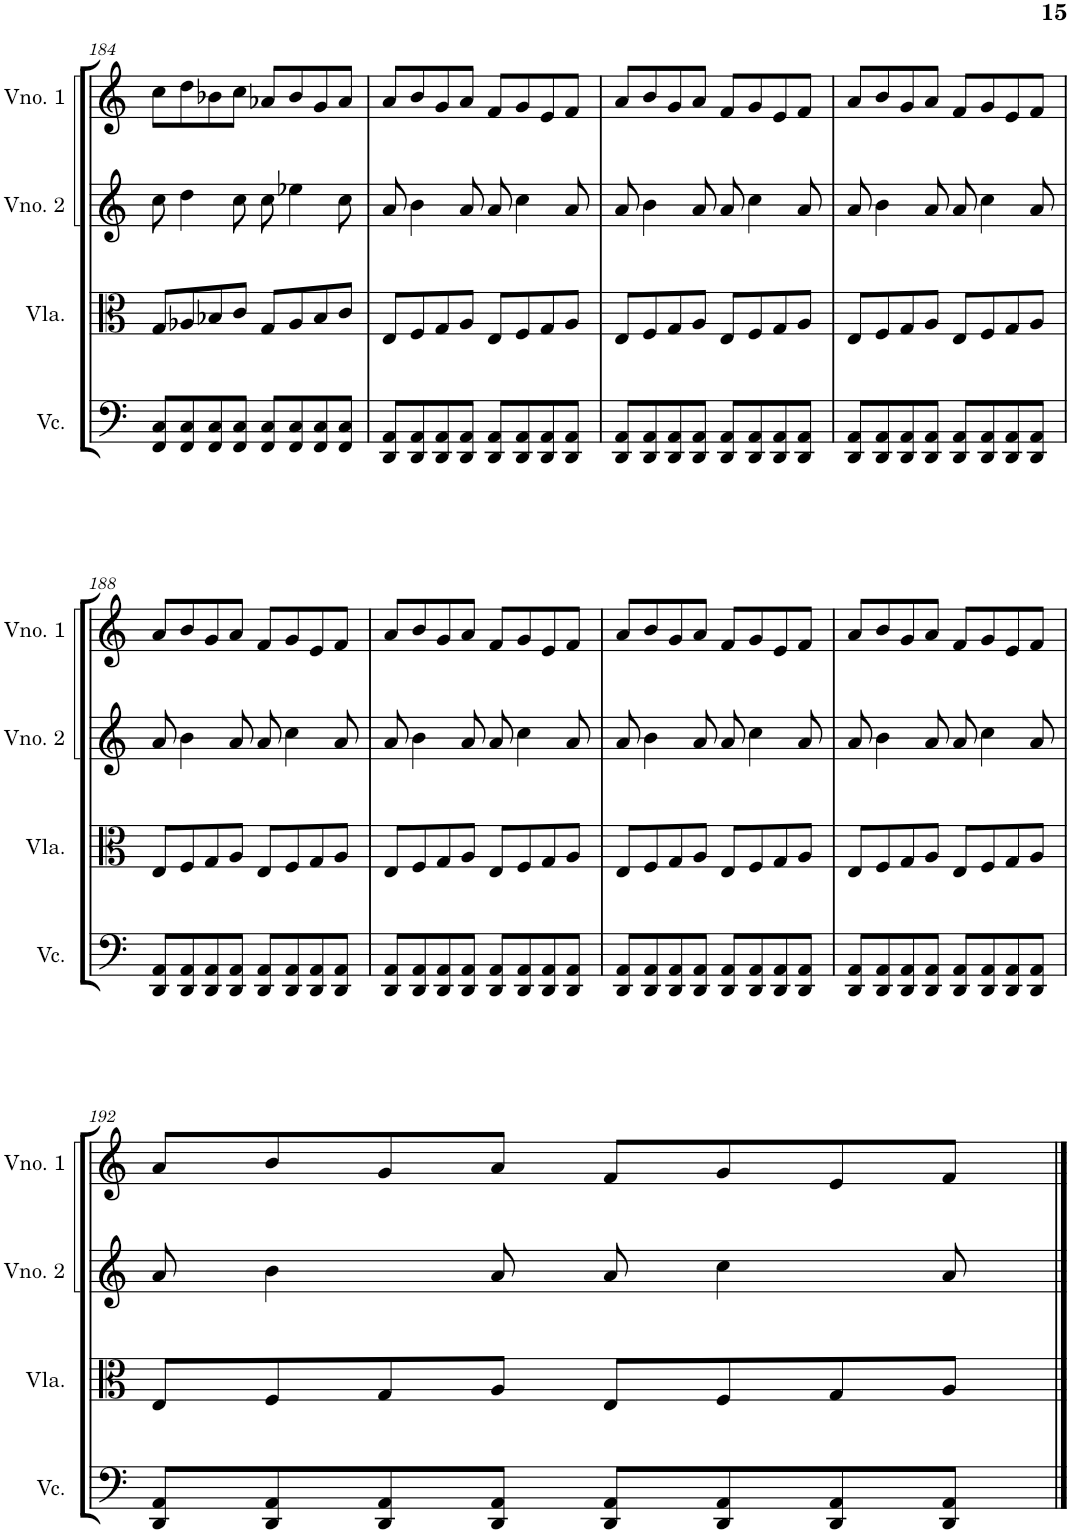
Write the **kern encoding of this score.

**kern	**kern	**kern	**kern
*part4	*part3	*part2	*part1
*staff4	*staff3	*staff2	*staff1
*I"Violoncelo	*I"Viola	*I"Violino 2	*I"Violino 1
*I'Vc.	*I'Vla.	*I'Vno. 2	*I'Vno. 1
!!LO:PB:g=z
*clefF4	*clefC3	*clefG2	*clefG2
*k[]	*k[]	*k[]	*k[]
*M4/4	*M4/4	*M4/4	*M4/4
=184	=184	=184	=184
8FF/ 8C/L	8G/L	8cc\	8cc\L
8FF/ 8C/	8A-X/	4dd\	8dd\
8FF/ 8C/	8B-X/	.	8b-X\
8FF/ 8C/J	8c/J	8cc\	8cc\J
8FF/ 8C/L	8G/L	8cc\	8a-X/L
8FF/ 8C/	8A-/	4ee-X\	8b-/
8FF/ 8C/	8B-/	.	8g/
8FF/ 8C/J	8c/J	8cc\	8a-/J
=185	=185	=185	=185
8DD/ 8AA/L	8E/L	8a/	8a/L
8DD/ 8AA/	8F/	4b\	8b/
8DD/ 8AA/	8G/	.	8g/
8DD/ 8AA/J	8A/J	8a/	8a/J
8DD/ 8AA/L	8E/L	8a/	8f/L
8DD/ 8AA/	8F/	4cc\	8g/
8DD/ 8AA/	8G/	.	8e/
8DD/ 8AA/J	8A/J	8a/	8f/J
=186	=186	=186	=186
8DD/ 8AA/L	8E/L	8a/	8a/L
8DD/ 8AA/	8F/	4b\	8b/
8DD/ 8AA/	8G/	.	8g/
8DD/ 8AA/J	8A/J	8a/	8a/J
8DD/ 8AA/L	8E/L	8a/	8f/L
8DD/ 8AA/	8F/	4cc\	8g/
8DD/ 8AA/	8G/	.	8e/
8DD/ 8AA/J	8A/J	8a/	8f/J
=187	=187	=187	=187
8DD/ 8AA/L	8E/L	8a/	8a/L
8DD/ 8AA/	8F/	4b\	8b/
8DD/ 8AA/	8G/	.	8g/
8DD/ 8AA/J	8A/J	8a/	8a/J
8DD/ 8AA/L	8E/L	8a/	8f/L
8DD/ 8AA/	8F/	4cc\	8g/
8DD/ 8AA/	8G/	.	8e/
8DD/ 8AA/J	8A/J	8a/	8f/J
!!LO:LB:g=z
=188	=188	=188	=188
8DD/ 8AA/L	8E/L	8a/	8a/L
8DD/ 8AA/	8F/	4b\	8b/
8DD/ 8AA/	8G/	.	8g/
8DD/ 8AA/J	8A/J	8a/	8a/J
8DD/ 8AA/L	8E/L	8a/	8f/L
8DD/ 8AA/	8F/	4cc\	8g/
8DD/ 8AA/	8G/	.	8e/
8DD/ 8AA/J	8A/J	8a/	8f/J
=189	=189	=189	=189
8DD/ 8AA/L	8E/L	8a/	8a/L
8DD/ 8AA/	8F/	4b\	8b/
8DD/ 8AA/	8G/	.	8g/
8DD/ 8AA/J	8A/J	8a/	8a/J
8DD/ 8AA/L	8E/L	8a/	8f/L
8DD/ 8AA/	8F/	4cc\	8g/
8DD/ 8AA/	8G/	.	8e/
8DD/ 8AA/J	8A/J	8a/	8f/J
=190	=190	=190	=190
8DD/ 8AA/L	8E/L	8a/	8a/L
8DD/ 8AA/	8F/	4b\	8b/
8DD/ 8AA/	8G/	.	8g/
8DD/ 8AA/J	8A/J	8a/	8a/J
8DD/ 8AA/L	8E/L	8a/	8f/L
8DD/ 8AA/	8F/	4cc\	8g/
8DD/ 8AA/	8G/	.	8e/
8DD/ 8AA/J	8A/J	8a/	8f/J
=191	=191	=191	=191
8DD/ 8AA/L	8E/L	8a/	8a/L
8DD/ 8AA/	8F/	4b\	8b/
8DD/ 8AA/	8G/	.	8g/
8DD/ 8AA/J	8A/J	8a/	8a/J
8DD/ 8AA/L	8E/L	8a/	8f/L
8DD/ 8AA/	8F/	4cc\	8g/
8DD/ 8AA/	8G/	.	8e/
8DD/ 8AA/J	8A/J	8a/	8f/J
!!LO:LB:g=z
=192	=192	=192	=192
8DD/ 8AA/L	8E/L	8a/	8a/L
8DD/ 8AA/	8F/	4b\	8b/
8DD/ 8AA/	8G/	.	8g/
8DD/ 8AA/J	8A/J	8a/	8a/J
8DD/ 8AA/L	8E/L	8a/	8f/L
8DD/ 8AA/	8F/	4cc\	8g/
8DD/ 8AA/	8G/	.	8e/
8DD/ 8AA/J	8A/J	8a/	8f/J
==	==	==	==
*-	*-	*-	*-
